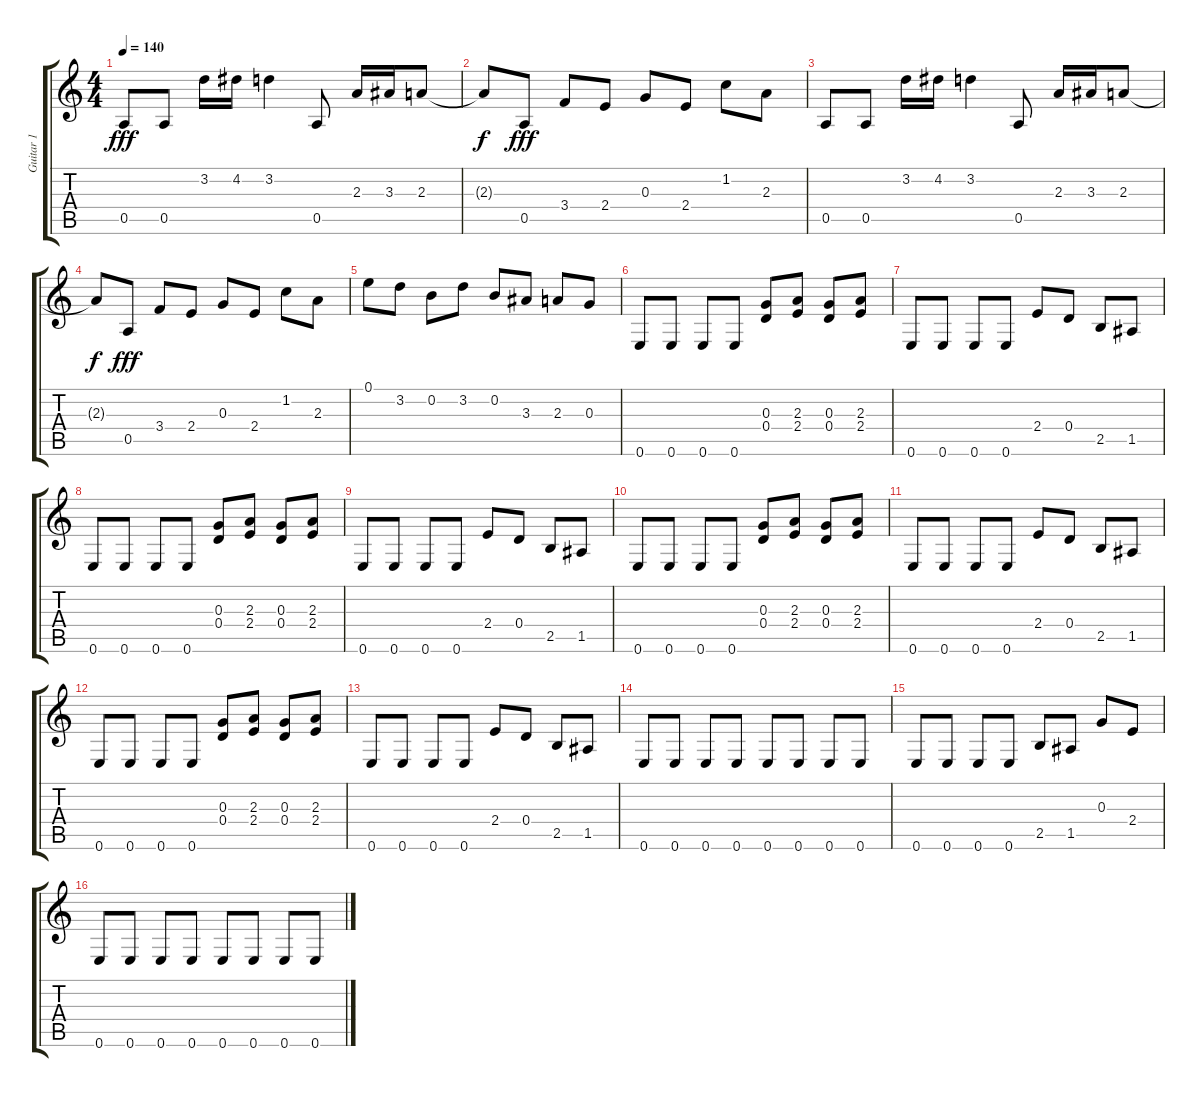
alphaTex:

\track ("Guitar 1" "Guitar 1") {instrument electricguitarclean}
\staff {score tabs}
\tuning (E4 B3 G3 D3 A2 E2) {hide}
\ts (4 4)
\tempo 140
\clef g2
\ks c
0.5.8{dy fff volume 12 instrument electricguitarclean} 0.5.8 3.2.16 4.2.16 3.2.4 0.5.8 2.3.16 3.3.16 2.3.8 |
2.3{t}.8{dy f} 0.5.8{dy fff} 3.4.8 2.4.8 0.3.8 2.4.8 1.2.8 2.3.8 |
0.5.8{volume 12 instrument electricguitarclean} 0.5.8 3.2.16 4.2.16 3.2.4 0.5.8 2.3.16 3.3.16 2.3.8 |
2.3{t}.8{dy f} 0.5.8{dy fff} 3.4.8 2.4.8 0.3.8 2.4.8 1.2.8 2.3.8 |
0.1.8 3.2.8 0.2.8 3.2.8 0.2.8 3.3.8 2.3.8 0.3.8 |
0.6.8 0.6.8 0.6.8 0.6.8 (0.3 0.4).8 (2.3 2.4).8 (0.3 0.4).8 (2.3 2.4).8 |
0.6.8 0.6.8 0.6.8 0.6.8 2.4.8 0.4.8 2.5.8 1.5.8 |
0.6.8 0.6.8 0.6.8 0.6.8 (0.3 0.4).8 (2.3 2.4).8 (0.3 0.4).8 (2.3 2.4).8 |
0.6.8 0.6.8 0.6.8 0.6.8 2.4.8 0.4.8 2.5.8 1.5.8 |
0.6.8 0.6.8 0.6.8 0.6.8 (0.3 0.4).8 (2.3 2.4).8 (0.3 0.4).8 (2.3 2.4).8 |
0.6.8 0.6.8 0.6.8 0.6.8 2.4.8 0.4.8 2.5.8 1.5.8 |
0.6.8 0.6.8 0.6.8 0.6.8 (0.3 0.4).8 (2.3 2.4).8 (0.3 0.4).8 (2.3 2.4).8 |
0.6.8 0.6.8 0.6.8 0.6.8 2.4.8 0.4.8 2.5.8 1.5.8 |
0.6.8 0.6.8 0.6.8 0.6.8 0.6.8 0.6.8 0.6.8 0.6.8 |
0.6.8 0.6.8 0.6.8 0.6.8 2.5.8 1.5.8 0.3.8 2.4.8 |
0.6.8 0.6.8 0.6.8 0.6.8 0.6.8 0.6.8 0.6.8 0.6.8
